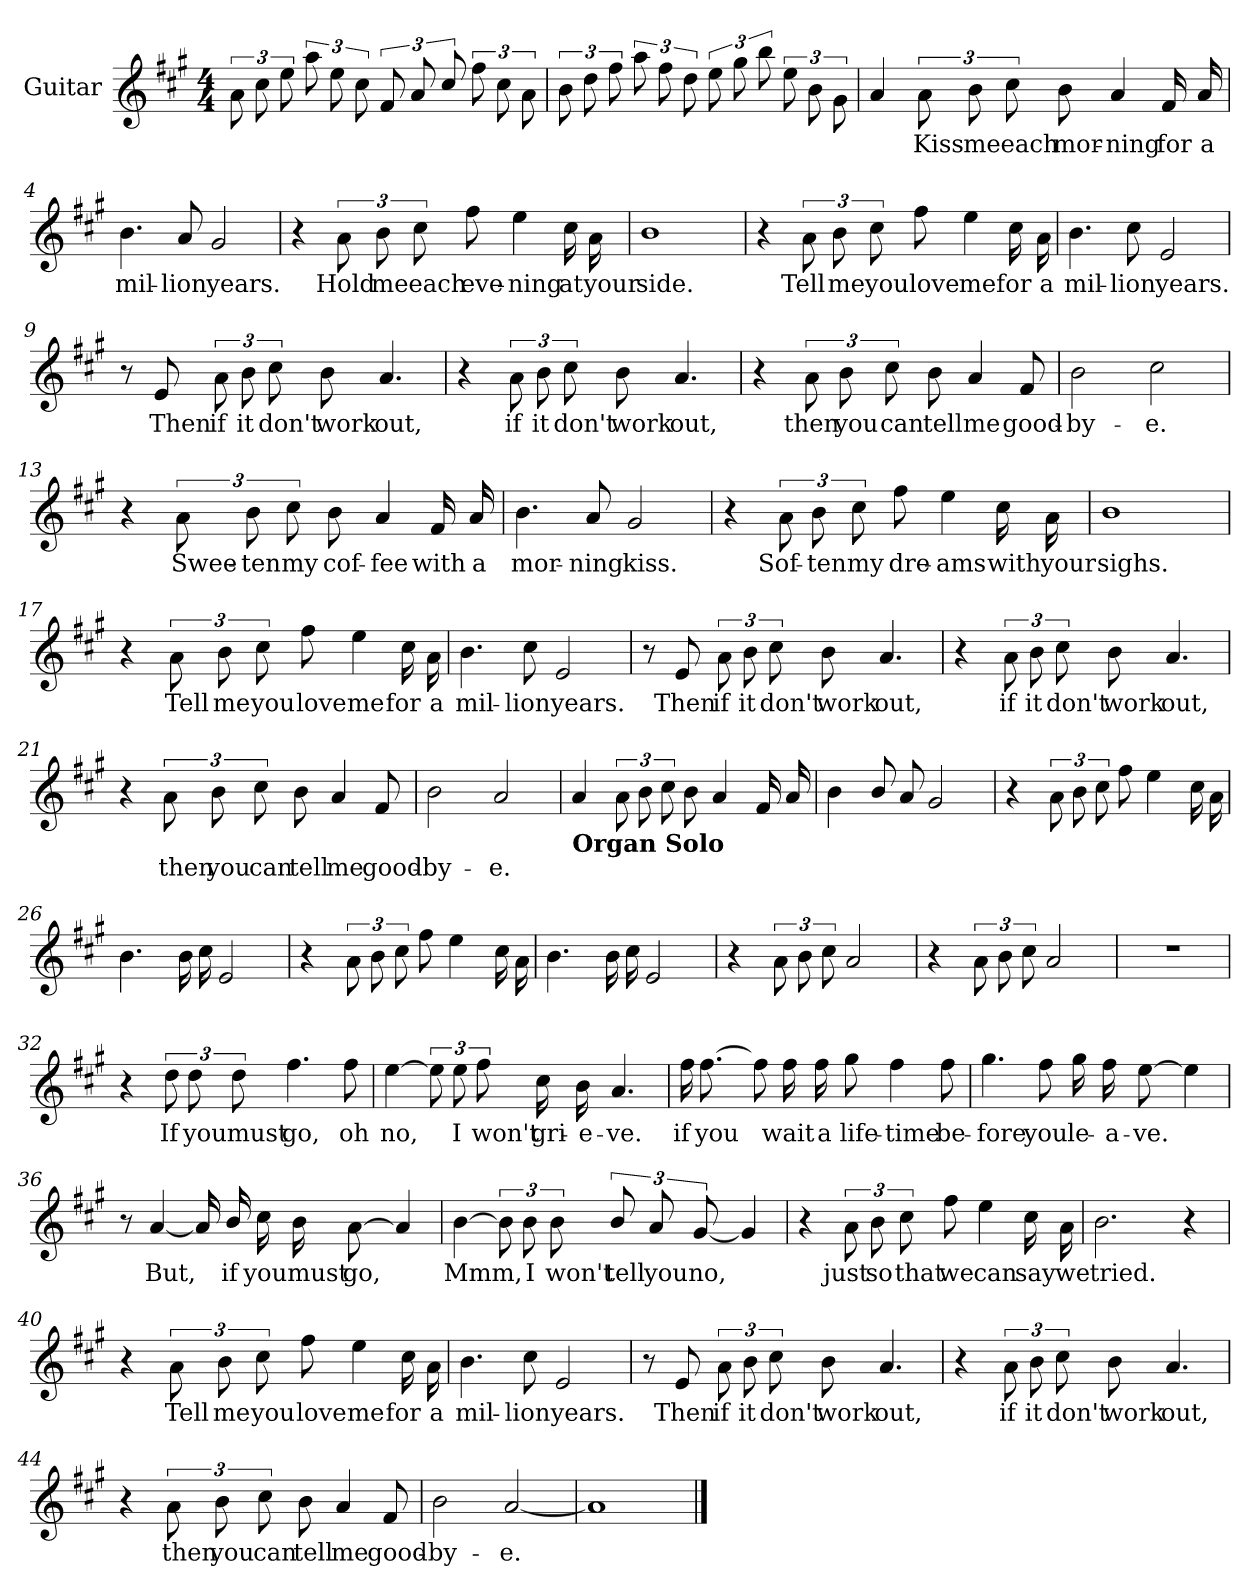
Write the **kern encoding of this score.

**kern	**text
*part1	*part1
*staff1	*staff1
*I"Guitar	*
*I'Guit.	*
*clefG2	*
*k[f#c#g#]	*
*M4/4	*
=1	=1
12a\L	.
12cc#\	.
12ee\	.
12aa\L	.
12ee\	.
12cc#\	.
12f#/L	.
12a/	.
12cc#/	.
12ff#\L	.
12cc#\	.
12a\	.
=2	=2
12b\L	.
12dd\	.
12ff#\	.
12aa\L	.
12ff#\	.
12dd\	.
12ee\L	.
12gg#\	.
12bb\	.
12ee\L	.
12b\	.
12g#\	.
=3	=3
4a/	.
12a\L	Kiss
12b\	me
12cc#\	each
8b\	mor-
4a/	ning
16f#/LL	for
16a/J	a
!!LO:LB:g=z
=4	=4
4.b\	mil-
8a/	lion
2g#/	years.
=5	=5
4r	.
12a\L	Hold
12b\	me
12cc#\	each
8ff#\	eve-
4ee\	ning
16cc#\LL	at
16a\J	your
=6	=6
1b	side.
=7	=7
4r	.
12a\L	Tell
12b\	me
12cc#\	you
8ff#\	love
4ee\	me
16cc#\LL	for
16a\J	a
!!LO:LB:g=z
=8	=8
4.b\	mil-
8cc#\	lion
2e/	years.
=9	=9
8r	.
8e/	Then
12a\L	if
12b\	it
12cc#\	don't
8b\	work
4.a/	out,
=10	=10
4r	.
12a\L	if
12b\	it
12cc#\	don't
8b\	work
4.a/	out,
!!LO:LB:g=z
=11	=11
4r	.
12a\L	then
12b\	you
12cc#\	can
8b\	tell
4a/	me
8f#/	good-
=12	=12
2b\	by-
2cc#\	e.
=13	=13
4r	.
12a\L	Swee-
12b\	ten
12cc#\	my
8b\	cof-
4a/	fee
16f#/LL	with
16a/J	a
=14	=14
4.b\	mor-
8a/	ning
2g#/	kiss.
!!LO:LB:g=z
=15	=15
4r	.
12a\L	Sof-
12b\	ten
12cc#\	my
8ff#\	dre-
4ee\	ams
16cc#\LL	with
16a\J	your
=16	=16
1b	sighs.
=17	=17
4r	.
12a\L	Tell
12b\	me
12cc#\	you
8ff#\	love
4ee\	me
16cc#\LL	for
16a\J	a
=18	=18
4.b\	mil-
8cc#\	lion
2e/	years.
!!LO:LB:g=z
=19	=19
8r	.
8e/	Then
12a\L	if
12b\	it
12cc#\	don't
8b\	work
4.a/	out,
=20	=20
4r	.
12a\L	if
12b\	it
12cc#\	don't
8b\	work
4.a/	out,
=21	=21
4r	.
12a\L	then
12b\	you
12cc#\	can
8b\	tell
4a/	me
8f#/	good-
=22	=22
2b\	by-
2a/	e.
!!LO:LB:g=z
=23	=23
!LO:TX:b:B:t=Organ Solo	!
4a/	.
12a\L	.
12b\	.
12cc#\	.
8b\	.
4a/	.
16f#/LL	.
16a/J	.
=24	=24
4b\	.
8b/L	.
8a/	.
2g#/	.
=25	=25
4r	.
12a\L	.
12b\	.
12cc#\	.
8ff#\	.
4ee\	.
16cc#\LL	.
16a\J	.
=26	=26
4.b\	.
16b\LL	.
16cc#\J	.
2e/	.
!!LO:LB:g=z
=27	=27
4r	.
12a\L	.
12b\	.
12cc#\	.
8ff#\	.
4ee\	.
16cc#\LL	.
16a\J	.
=28	=28
4.b\	.
16b\LL	.
16cc#\J	.
2e/	.
=29	=29
4r	.
12a\L	.
12b\	.
12cc#\	.
2a/	.
=30	=30
4r	.
12a\L	.
12b\	.
12cc#\	.
2a/	.
=31	=31
1r	.
!!LO:PB:g=z
=32	=32
4r	.
12dd\L	If
12dd\	you
12dd\	must
4.ff#\	go,
8ff#\	oh
=33	=33
[>4ee\	no,
12ee\L]	.
12ee\	I
12ff#\	won't
16cc#\LL	gri-
16b\J	e-
4.a/	ve.
=34	=34
16ff#\LL	if
[>8.ff#\	you
8ff#\L]	.
16ff#\L	wait
16ff#\J	a
8gg#\	life-
4ff#\	time
8ff#\	be-
!!LO:LB:g=z
=35	=35
4.gg#\	fore
8ff#\	you
16gg#\LL	le-
16ff#\J	a-
[>8ee\	ve.
4ee\]	.
=36	=36
8r	.
[<4a/	But,
16a/LL]	.
16b/J	if
16cc#\LL	you
16b\J	must
[<8a\	go,
4a/]	.
=37	=37
[>4b\	Mmm,
12b\L]	.
12b\	I
12b\	won't
12b/L	tell
12a/	you
[<12g#/	no,
4g#/]	.
!!LO:LB:g=z
=38	=38
4r	.
12a\L	just
12b\	so
12cc#\	that
8ff#\	we
4ee\	can
16cc#\LL	say
16a\J	we
=39	=39
2.b\	tried.
4r	.
=40	=40
4r	.
12a\L	Tell
12b\	me
12cc#\	you
8ff#\	love
4ee\	me
16cc#\LL	for
16a\J	a
=41	=41
4.b\	mil-
8cc#\	lion
2e/	years.
!!LO:LB:g=z
=42	=42
8r	.
8e/	Then
12a\L	if
12b\	it
12cc#\	don't
8b\	work
4.a/	out,
=43	=43
4r	.
12a\L	if
12b\	it
12cc#\	don't
8b\	work
4.a/	out,
=44	=44
4r	.
12a\L	then
12b\	you
12cc#\	can
8b\	tell
4a/	me
8f#/	good-
=45	=45
2b\	by-
[<2a/	e.
!!LO:LB:g=z
=46	=46
1a]	.
==	==
*-	*-
